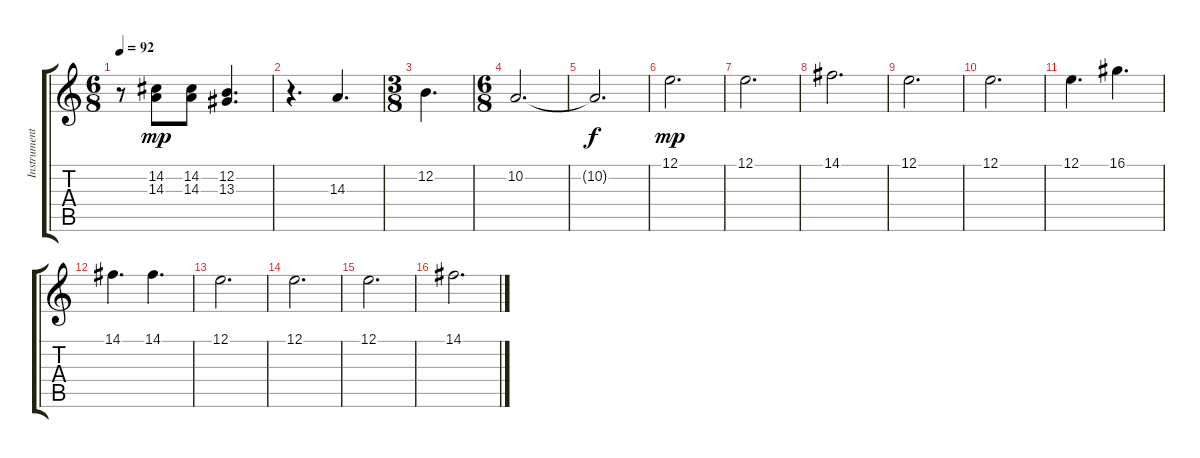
\track ("Instrument 5" "Instrument") {instrument harmonica}
\staff {score tabs}
\tuning (E4 B3 G3 D3 A2 E2) {hide}
\ts (6 8)
\tempo 92
\clef g2
\ks c
r.8{dy mp} (14.2 14.3).8 (14.2 14.3).8 (12.2 13.3).4{d} |
r.4{d} 14.3.4{d} |
\ts (3 8)
12.2.4{d} |
\ts (6 8)
10.2.2{d} |
10.2{t}.2{d dy f} |
12.1.2{d dy mp} |
12.1.2{d} |
14.1.2{d} |
12.1.2{d} |
12.1.2{d} |
12.1.4{d} 16.1.4{d} |
14.1.4{d} 14.1.4{d} |
12.1.2{d} |
12.1.2{d} |
12.1.2{d} |
14.1.2{d}
